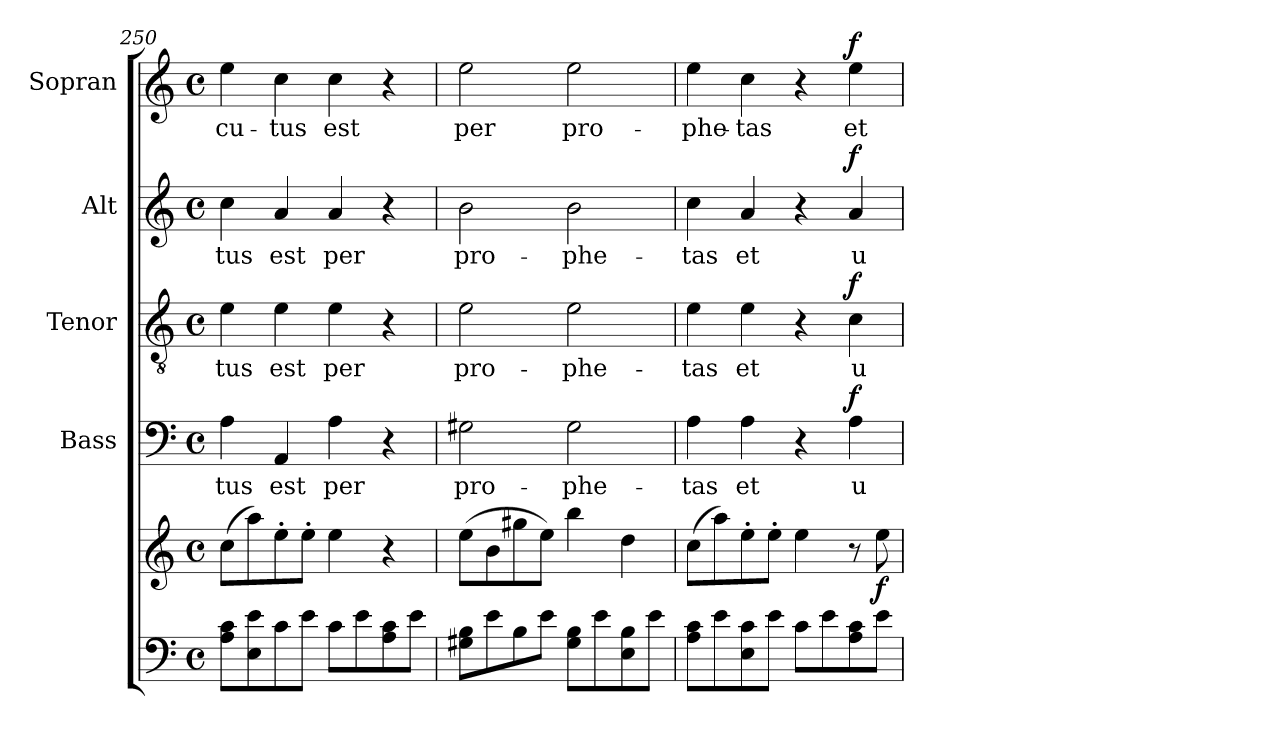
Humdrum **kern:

**kern	**kern	**dynam	**kern	**text	**dynam	**kern	**text	**dynam	**kern	**text	**dynam	**kern	**text	**dynam
*part5	*part5	*part5	*part4	*part4	*part4	*part3	*part3	*part3	*part2	*part2	*part2	*part1	*part1	*part1
*staff6	*staff5	*staff5/6	*staff4	*staff4	*staff4	*staff3	*staff3	*staff3	*staff2	*staff2	*staff2	*staff1	*staff1	*staff1
*	*	*	*I"Bass	*	*	*I"Tenor	*	*	*I"Alt	*	*	*I"Sopran	*	*
*	*	*	*I'B.	*	*	*I'T.	*	*	*I'A.	*	*	*I'S.	*	*
*clefF4	*clefG2	*	*clefF4	*	*	*clefGv2	*	*	*clefG2	*	*	*clefG2	*	*
*k[]	*k[]	*	*k[]	*	*	*k[]	*	*	*k[]	*	*	*k[]	*	*
*C:	*C:	*	*C:	*	*	*C:	*	*	*C:	*	*	*C:	*	*
*M4/4	*M4/4	*	*M4/4	*	*	*M4/4	*	*	*M4/4	*	*	*M4/4	*	*
*met(c)	*met(c)	*	*met(c)	*	*	*met(c)	*	*	*met(c)	*	*	*met(c)	*	*
=250	=250	=250	=250	=250	=250	=250	=250	=250	=250	=250	=250	=250	=250	=250
!	!	!	!	!LO:LY:b	!	!	!LO:LY:b	!	!	!LO:LY:b	!	!	!LO:LY:b	!
8A\ 8c\L	(>8cc\L	.	4A\	-tus	.	4e\	-tus	.	4cc\	-tus	.	4ee\	-cu-	.
8E\ 8e\	8aa\)	.	.	.	.	.	.	.	.	.	.	.	.	.
!	!	!	!	!LO:LY:b	!	!	!LO:LY:b	!	!	!LO:LY:b	!	!	!LO:LY:b	!
8c\	8ee'>\	.	4AA/	est	.	4e\	est	.	4a/	est	.	4cc\	-tus	.
8e\J	8ee'>\J	.	.	.	.	.	.	.	.	.	.	.	.	.
!	!	!	!	!LO:LY:b	!	!	!LO:LY:b	!	!	!LO:LY:b	!	!	!LO:LY:b	!
8c\L	4ee\	.	4A\	per	.	4e\	per	.	4a/	per	.	4cc\	est	.
8e\	.	.	.	.	.	.	.	.	.	.	.	.	.	.
8A\ 8c\	4r	.	4r	.	.	4r	.	.	4r	.	.	4r	.	.
8e\J	.	.	.	.	.	.	.	.	.	.	.	.	.	.
=251	=251	=251	=251	=251	=251	=251	=251	=251	=251	=251	=251	=251	=251	=251
!	!	!	!	!LO:LY:b	!	!	!LO:LY:b	!	!	!LO:LY:b	!	!	!LO:LY:b	!
8G#X\ 8B\L	(>8ee\L	.	2G#X\	pro-	.	2e\	pro-	.	2b\	pro-	.	2ee\	per	.
8e\	8b\	.	.	.	.	.	.	.	.	.	.	.	.	.
8B\	8gg#X\	.	.	.	.	.	.	.	.	.	.	.	.	.
8e\J	8ee\J)	.	.	.	.	.	.	.	.	.	.	.	.	.
!	!	!	!	!LO:LY:b	!	!	!LO:LY:b	!	!	!LO:LY:b	!	!	!LO:LY:b	!
8G#\ 8B\L	4bb\	.	2G#\	-phe-	.	2e\	-phe-	.	2b\	-phe-	.	2ee\	pro-	.
8e\	.	.	.	.	.	.	.	.	.	.	.	.	.	.
8E\ 8B\	4dd\	.	.	.	.	.	.	.	.	.	.	.	.	.
8e\J	.	.	.	.	.	.	.	.	.	.	.	.	.	.
=252	=252	=252	=252	=252	=252	=252	=252	=252	=252	=252	=252	=252	=252	=252
!	!	!	!	!LO:LY:b	!	!	!LO:LY:b	!	!	!LO:LY:b	!	!	!LO:LY:b	!
8A\ 8c\L	(>8cc\L	.	4A\	-tas	.	4e\	-tas	.	4cc\	-tas	.	4ee\	-phe-	.
8e\	8aa\)	.	.	.	.	.	.	.	.	.	.	.	.	.
!	!	!	!	!LO:LY:b	!	!	!LO:LY:b	!	!	!LO:LY:b	!	!	!LO:LY:b	!
8E\ 8c\	8ee'>\	.	4A\	et	.	4e\	et	.	4a/	et	.	4cc\	-tas	.
8e\J	8ee'>\J	.	.	.	.	.	.	.	.	.	.	.	.	.
8c\L	4ee\	.	4r	.	.	4r	.	.	4r	.	.	4r	.	.
8e\	.	.	.	.	.	.	.	.	.	.	.	.	.	.
!	!	!	!	!LO:LY:b	!LO:DY:a	!	!LO:LY:b	!LO:DY:a	!	!LO:LY:b	!LO:DY:a	!	!LO:LY:b	!LO:DY:a
8A\ 8c\	8r	.	4A\	u-	f	4c\	u-	f	4a/	u-	f	4ee\	et	f
!	!	!LO:DY:b	!	!	!	!	!	!	!	!	!	!	!	!
8e\J	8ee\	f	.	.	.	.	.	.	.	.	.	.	.	.
=	=	=	=	=	=	=	=	=	=	=	=	=	=	=
*-	*-	*-	*-	*-	*-	*-	*-	*-	*-	*-	*-	*-	*-	*-
